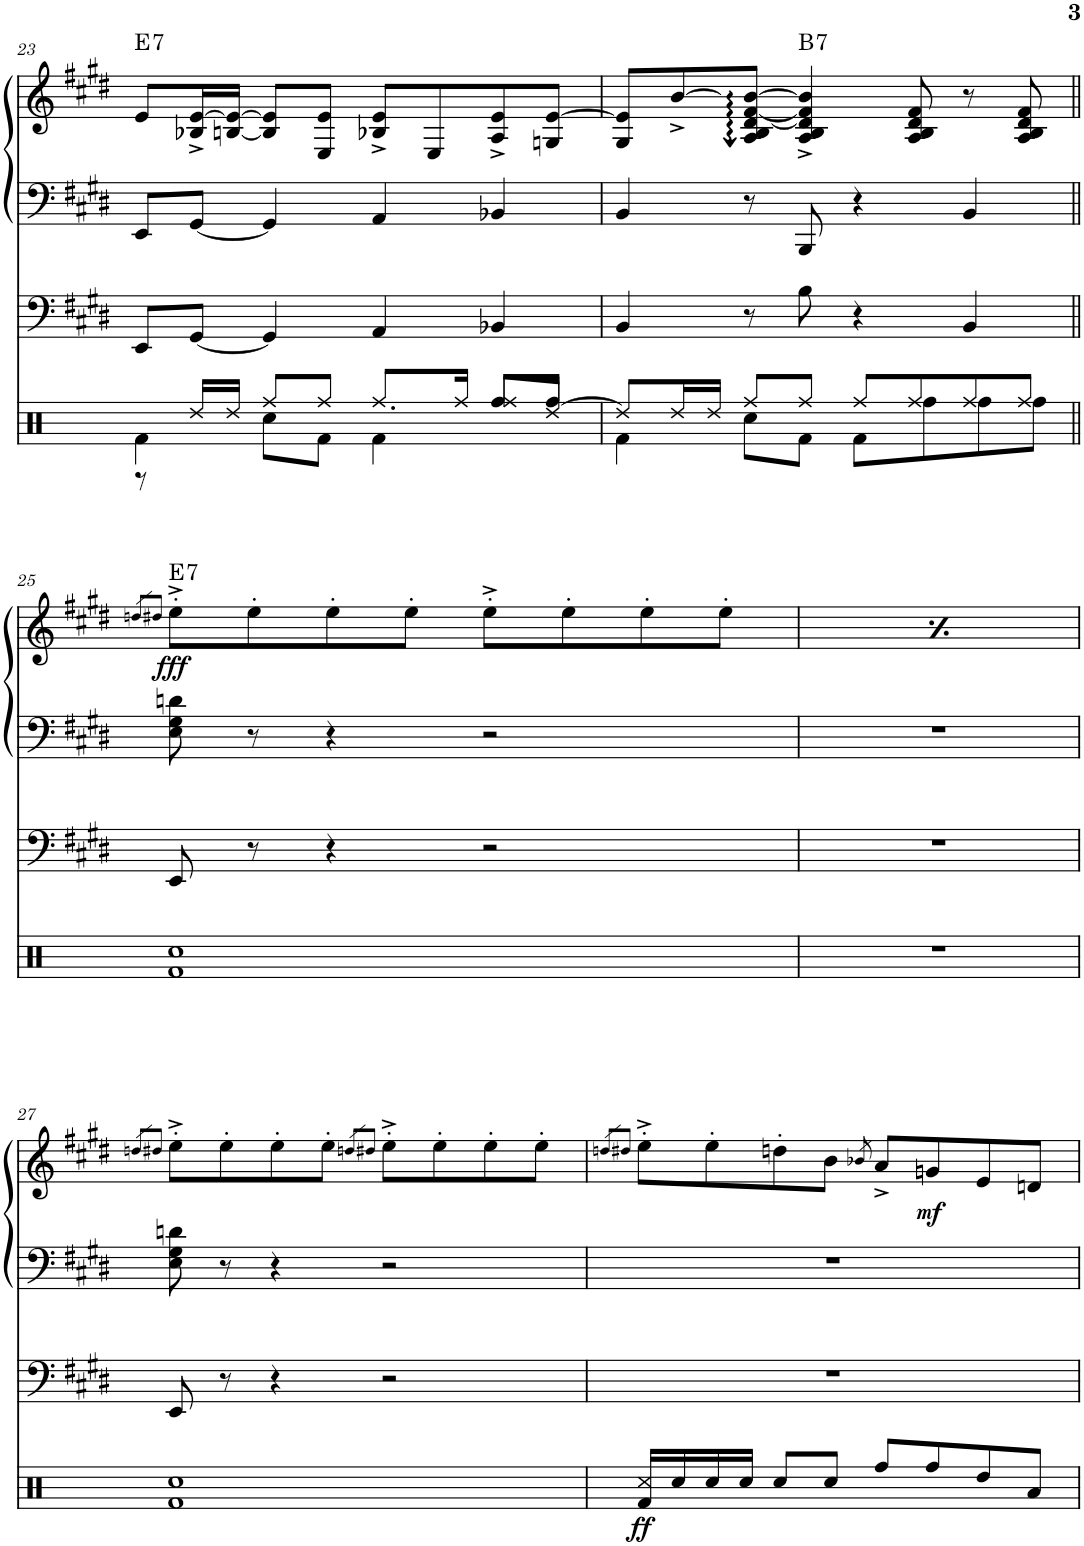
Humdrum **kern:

**kern	**kern	**kern	**dynam	**harte
*part2	*part1	*part1	*part1	*part1
*staff3	*staff2	*staff1	*staff1/2	*
*I"Acoustic Bass	*I"Electric Piano	*	*	*
*I'Ac b	*I'E.Pno	*	*	*
!!LO:PB:g=z
*clefF4	*clefF4	*clefG2	*	*
*Trd7c12	*	*	*	*
*k[f#c#g#d#]	*k[f#c#g#d#]	*k[f#c#g#d#]	*	*
*M4/4	*M4/4	*M4/4	*	*
=23	=23	=23	=23	=23
!	!	!	!	!LO:H:kt=7
8EE/L	8EE/L	8e/L	.	E:7
[8GG#/J	[8GG#/J	16B-X/^ [16e/^L	.	.
.	.	[16Bn/ 16e/_JJ	.	.
4GG#/]	4GG#/]	8B/] 8e/]L	.	.
.	.	8E/ 8e/J	.	.
4AA/	4AA/	8B-X/^ 8e/^L	.	.
.	.	8E/	.	.
4BB-X/	4BB-X/	8A/^ 8e/^	.	.
.	.	8Gn/ [8e/J	.	.
=24	=24	=24	=24	=24
4BB/	4BB/	8G#/ 8e/]L	.	.
.	.	[>8b^/	.	.
8r	8r	8A/ 8B/ [8d#/ [8f#/ 8b/_J	.	.
!	!	!	!	!LO:H:kt=7
8B\	8BBB/	4A/^ 4B/^ 4d#/]^ 4f#/]^ 4b/]^	.	B:7
4r	4r	.	.	.
.	.	8A/ 8B/ 8d#/ 8f#/	.	.
4BB/	4BB/	8r	.	.
.	.	8A/ 8B/ 8d#/ 8f#/	.	.
!!LO:LB:g=z
=25||	=25||	=25||	=25||	=25||
.	.	8qddn/L	.	.
.	.	8qdd#X/J	.	.
!	!	!	!LO:DY:b	!LO:H:kt=7
8EE/	8E\ 8G#\ 8dn\	8ee'^\L	fff	E:7
8r	8r	8ee'\	.	.
4r	4r	8ee'\	.	.
.	.	8ee'\J	.	.
2r	2r	8ee'^\L	.	.
.	.	8ee'\	.	.
.	.	8ee'\	.	.
.	.	8ee'\J	.	.
=26	=26	=26	=26	=26
.	.	8qddn/L	.	.
.	.	8qdd#X/J	.	.
!	!	!	!LO:DY:b	!LO:H:kt=7
1r	1r	8ee'^\L	fff	E:7
.	.	8ee'\	.	.
.	.	8ee'\	.	.
.	.	8ee'\J	.	.
.	.	8ee'^\L	.	.
.	.	8ee'\	.	.
.	.	8ee'\	.	.
.	.	8ee'\J	.	.
!!LO:LB:g=z
=27	=27	=27	=27	=27
.	.	8qddn/L	.	.
.	.	8qdd#X/J	.	.
8EE/	8E\ 8G#\ 8dn\	8ee'^\L	.	.
8r	8r	8ee'\	.	.
4r	4r	8ee'\	.	.
.	.	8ee'\J	.	.
.	.	8qddn/L	.	.
.	.	8qdd#X/J	.	.
2r	2r	8ee'^\L	.	.
.	.	8ee'\	.	.
.	.	8ee'\	.	.
.	.	8ee'\J	.	.
=28	=28	=28	=28	=28
.	.	8qddn/L	.	.
.	.	8qdd#X/J	.	.
1r	1r	8ee'^\L	.	.
.	.	8ee'\	.	.
.	.	8ddn'\	.	.
.	.	8b\J	.	.
.	.	8qb-X/	.	.
.	.	8a^/L	.	.
!	!	!	!LO:DY:b	!
.	.	8gn/	mf	.
.	.	8e/	.	.
.	.	8dn/J	.	.
=	=	=	=	=
*-	*-	*-	*-	*-
